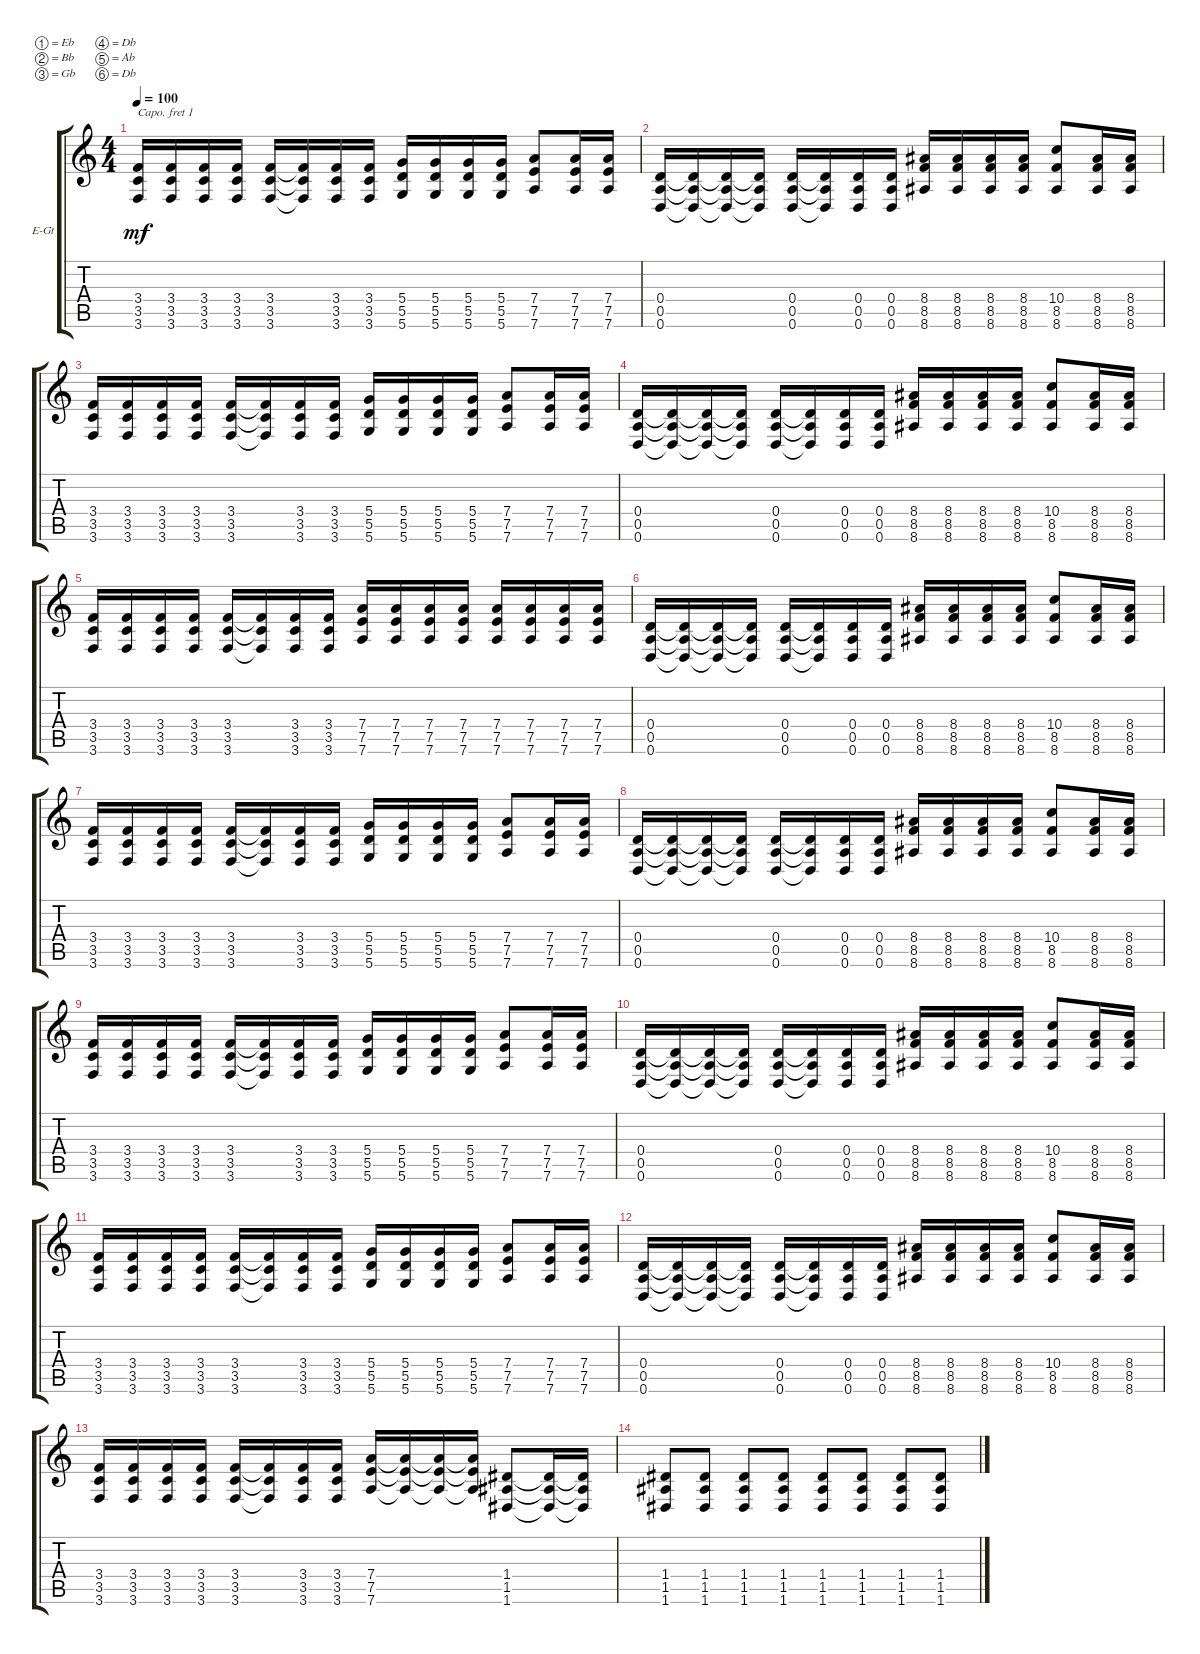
\bracketExtendMode groupsimilarinstruments
\firstSystemTrackNameOrientation horizontal
\otherSystemsTrackNameOrientation horizontal
\track ("Electric Guitar" "E-Gt") {instrument distortionguitar}
\staff {score tabs}
\capo 1
\tuning (Eb4 Bb3 Gb3 Db3 Ab2 Db2)
\ts (4 4)
\tempo 100
\clef g2
\ks c
(3.6 3.5 3.4).16{dy mf} (3.4 3.5 3.6).16 (3.6 3.5 3.4).16 (3.4 3.5 3.6).16 (3.6 3.5 3.4).16 (3.4{t} 3.5{t} 3.6{t}).16 (3.6 3.5 3.4).16 (3.4 3.5 3.6).16 (5.6 5.5 5.4).16 (5.4 5.5 5.6).16 (5.6 5.5 5.4).16 (5.4 5.5 5.6).16 (7.6 7.5 7.4).8 (7.6 7.5 7.4).16 (7.4 7.5 7.6).16 |
(0.6 0.4 0.5).16 (0.6{t} 0.5{t} 0.4{t}).16 (0.6{t} 0.4{t} 0.5{t}).16 (0.6{t} 0.5{t} 0.4{t}).16 (0.6 0.5 0.4).16 (0.6{t} 0.5{t} 0.4{t}).16 (0.6 0.5 0.4).16 (0.6 0.5 0.4).16 (8.6 8.5 8.4).16 (8.4 8.5 8.6).16 (8.6 8.5 8.4).16 (8.4 8.5 8.6).16 (8.6 8.5 10.4).8 (8.6 8.5 8.4).16 (8.6 8.5 8.4).16 |
(3.6 3.5 3.4).16 (3.4 3.5 3.6).16 (3.6 3.5 3.4).16 (3.4 3.5 3.6).16 (3.6 3.5 3.4).16 (3.4{t} 3.5{t} 3.6{t}).16 (3.6 3.5 3.4).16 (3.4 3.5 3.6).16 (5.6 5.5 5.4).16 (5.4 5.5 5.6).16 (5.6 5.5 5.4).16 (5.4 5.5 5.6).16 (7.6 7.5 7.4).8 (7.6 7.5 7.4).16 (7.4 7.5 7.6).16 |
(0.6 0.4 0.5).16 (0.6{t} 0.5{t} 0.4{t}).16 (0.6{t} 0.4{t} 0.5{t}).16 (0.6{t} 0.5{t} 0.4{t}).16 (0.6 0.5 0.4).16 (0.6{t} 0.5{t} 0.4{t}).16 (0.6 0.5 0.4).16 (0.6 0.5 0.4).16 (8.6 8.5 8.4).16 (8.4 8.5 8.6).16 (8.6 8.5 8.4).16 (8.4 8.5 8.6).16 (8.6 8.5 10.4).8 (8.6 8.5 8.4).16 (8.6 8.5 8.4).16 |
(3.6 3.5 3.4).16 (3.4 3.5 3.6).16 (3.6 3.5 3.4).16 (3.4 3.5 3.6).16 (3.6 3.5 3.4).16 (3.4{t} 3.5{t} 3.6{t}).16 (3.6 3.5 3.4).16 (3.4 3.5 3.6).16 (7.6 7.5 7.4).16 (7.4 7.5 7.6).16 (7.6 7.5 7.4).16 (7.4 7.5 7.6).16 (7.6 7.5 7.4).16 (7.6 7.5 7.4).16 (7.4 7.5 7.6).16 (7.6 7.5 7.4).16 |
(0.6 0.4 0.5).16 (0.6{t} 0.5{t} 0.4{t}).16 (0.6{t} 0.4{t} 0.5{t}).16 (0.6{t} 0.5{t} 0.4{t}).16 (0.6 0.5 0.4).16 (0.6{t} 0.5{t} 0.4{t}).16 (0.6 0.5 0.4).16 (0.6 0.5 0.4).16 (8.6 8.5 8.4).16 (8.4 8.5 8.6).16 (8.6 8.5 8.4).16 (8.4 8.5 8.6).16 (8.6 8.5 10.4).8 (8.6 8.5 8.4).16 (8.6 8.5 8.4).16 |
(3.6 3.5 3.4).16 (3.4 3.5 3.6).16 (3.6 3.5 3.4).16 (3.4 3.5 3.6).16 (3.6 3.5 3.4).16 (3.4{t} 3.5{t} 3.6{t}).16 (3.6 3.5 3.4).16 (3.4 3.5 3.6).16 (5.6 5.5 5.4).16 (5.4 5.5 5.6).16 (5.6 5.5 5.4).16 (5.4 5.5 5.6).16 (7.6 7.5 7.4).8 (7.6 7.5 7.4).16 (7.4 7.5 7.6).16 |
(0.6 0.4 0.5).16 (0.6{t} 0.5{t} 0.4{t}).16 (0.6{t} 0.4{t} 0.5{t}).16 (0.6{t} 0.5{t} 0.4{t}).16 (0.6 0.5 0.4).16 (0.6{t} 0.5{t} 0.4{t}).16 (0.6 0.5 0.4).16 (0.6 0.5 0.4).16 (8.6 8.5 8.4).16 (8.4 8.5 8.6).16 (8.6 8.5 8.4).16 (8.4 8.5 8.6).16 (8.6 8.5 10.4).8 (8.6 8.5 8.4).16 (8.6 8.5 8.4).16 |
(3.6 3.5 3.4).16 (3.4 3.5 3.6).16 (3.6 3.5 3.4).16 (3.4 3.5 3.6).16 (3.6 3.5 3.4).16 (3.4{t} 3.5{t} 3.6{t}).16 (3.6 3.5 3.4).16 (3.4 3.5 3.6).16 (5.6 5.5 5.4).16 (5.4 5.5 5.6).16 (5.6 5.5 5.4).16 (5.4 5.5 5.6).16 (7.6 7.5 7.4).8 (7.6 7.5 7.4).16 (7.4 7.5 7.6).16 |
(0.6 0.4 0.5).16 (0.6{t} 0.5{t} 0.4{t}).16 (0.6{t} 0.4{t} 0.5{t}).16 (0.6{t} 0.5{t} 0.4{t}).16 (0.6 0.5 0.4).16 (0.6{t} 0.5{t} 0.4{t}).16 (0.6 0.5 0.4).16 (0.6 0.5 0.4).16 (8.6 8.5 8.4).16 (8.4 8.5 8.6).16 (8.6 8.5 8.4).16 (8.4 8.5 8.6).16 (8.6 8.5 10.4).8 (8.6 8.5 8.4).16 (8.6 8.5 8.4).16 |
(3.6 3.5 3.4).16 (3.4 3.5 3.6).16 (3.6 3.5 3.4).16 (3.4 3.5 3.6).16 (3.6 3.5 3.4).16 (3.4{t} 3.5{t} 3.6{t}).16 (3.6 3.5 3.4).16 (3.4 3.5 3.6).16 (5.6 5.5 5.4).16 (5.4 5.5 5.6).16 (5.6 5.5 5.4).16 (5.4 5.5 5.6).16 (7.6 7.5 7.4).8 (7.6 7.5 7.4).16 (7.4 7.5 7.6).16 |
(0.6 0.4 0.5).16 (0.6{t} 0.5{t} 0.4{t}).16 (0.6{t} 0.4{t} 0.5{t}).16 (0.6{t} 0.5{t} 0.4{t}).16 (0.6 0.5 0.4).16 (0.6{t} 0.5{t} 0.4{t}).16 (0.6 0.5 0.4).16 (0.6 0.5 0.4).16 (8.6 8.5 8.4).16 (8.4 8.5 8.6).16 (8.6 8.5 8.4).16 (8.4 8.5 8.6).16 (8.6 8.5 10.4).8 (8.6 8.5 8.4).16 (8.6 8.5 8.4).16 |
(3.6 3.5 3.4).16 (3.4 3.5 3.6).16 (3.6 3.5 3.4).16 (3.4 3.5 3.6).16 (3.6 3.5 3.4).16 (3.4{t} 3.5{t} 3.6{t}).16 (3.6 3.5 3.4).16 (3.4 3.5 3.6).16 (7.6 7.5 7.4).16 (7.4{t} 7.5{t} 7.6{t}).16 (7.6{t} 7.5{t} 7.4{t}).16 (7.4{t} 7.5{t} 7.6{t}).16 (1.6 1.5 1.4).8 (1.6{t} 1.5{t} 1.4{t}).16 (1.4{t} 1.5{t} 1.6{t}).16 |
(1.6 1.5 1.4).8 (1.6 1.5 1.4).8 (1.4 1.5 1.6).8 (1.6 1.5 1.4).8 (1.4 1.5 1.6).8 (1.6 1.5 1.4).8 (1.4 1.5 1.6).8 (1.6 1.5 1.4).8
